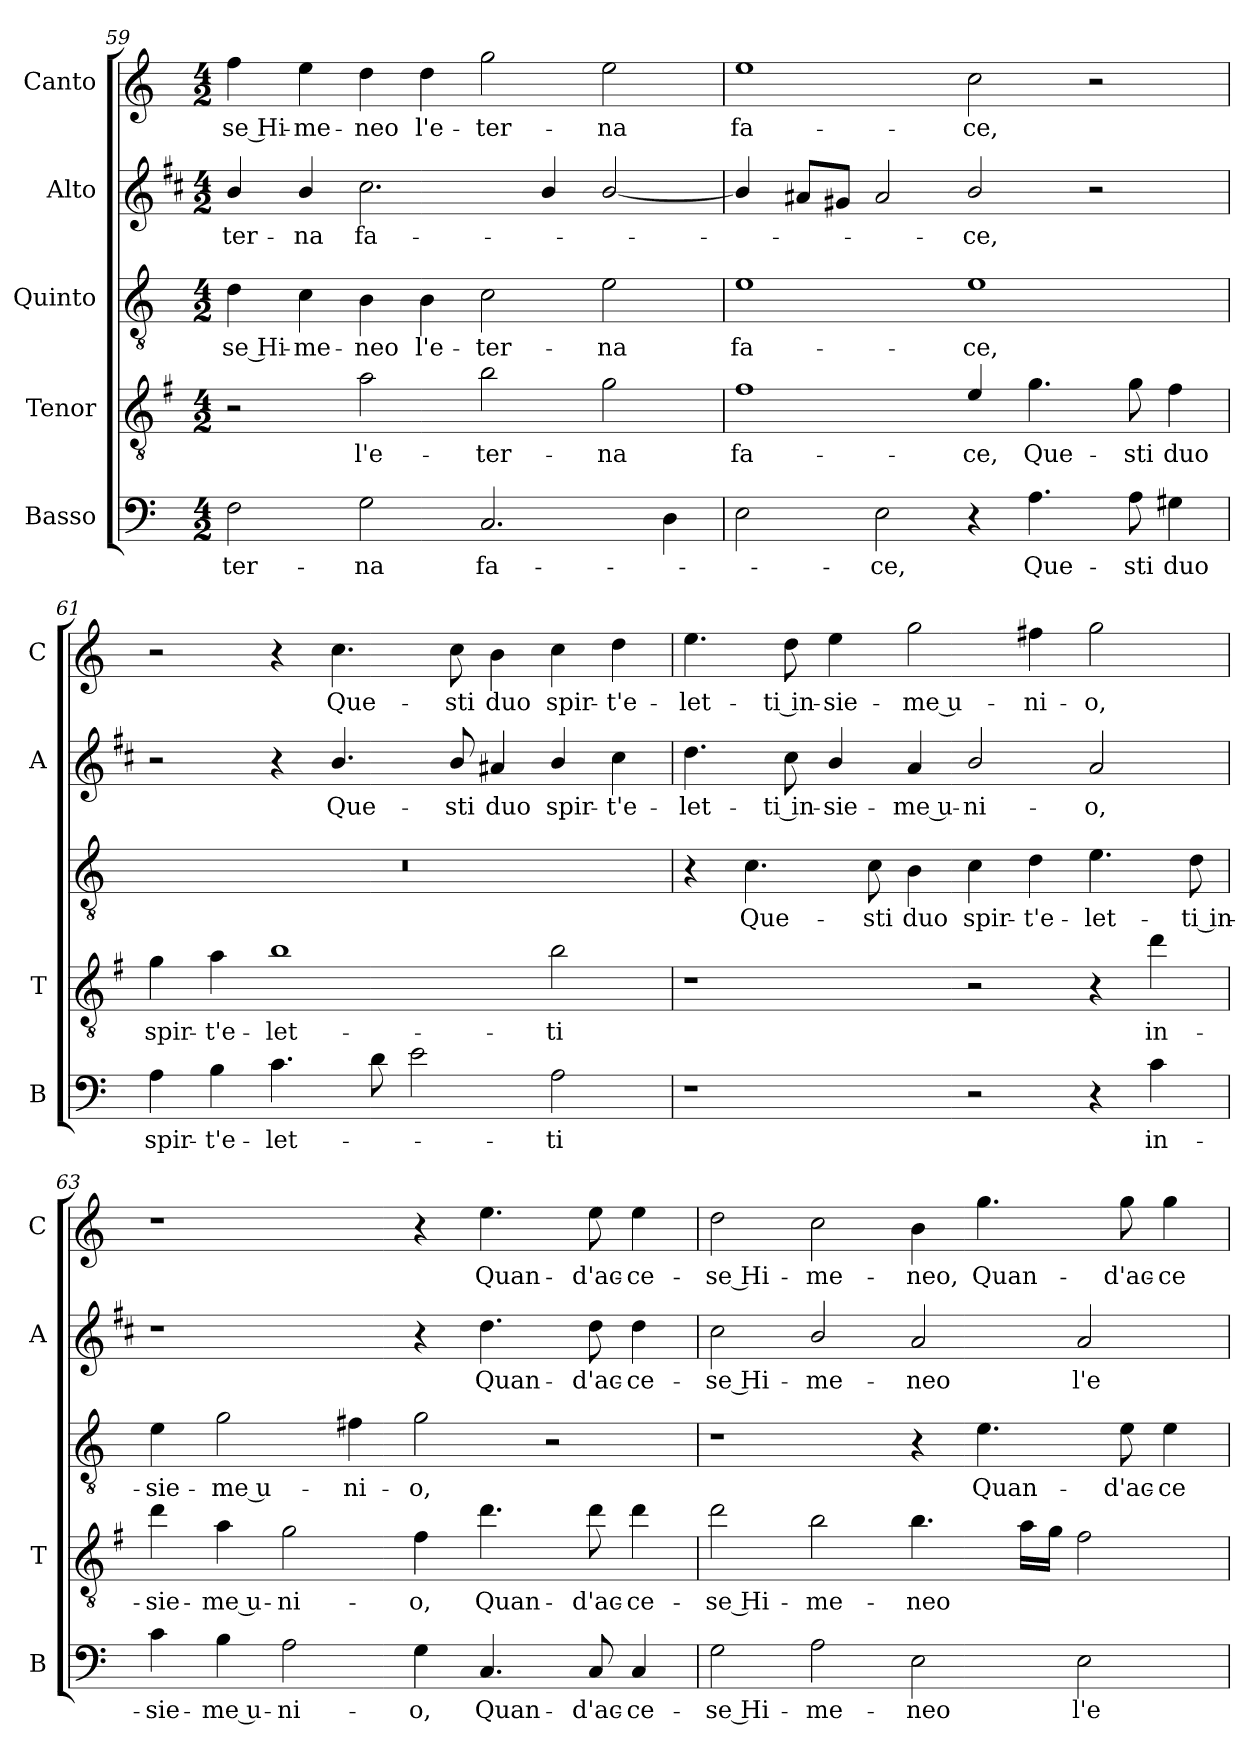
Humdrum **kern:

**kern	**text	**kern	**text	**kern	**text	**kern	**text	**kern	**text
*part5	*part5	*part4	*part4	*part3	*part3	*part2	*part2	*part1	*part1
*staff5	*staff5	*staff4	*staff4	*staff3	*staff3	*staff2	*staff2	*staff1	*staff1
*I"Basso	*	*I"Tenor	*	*I"Quinto	*	*I"Alto	*	*I"Canto	*
*I'B	*	*I'T	*	*	*	*I'A	*	*I'C	*
*clefF4	*	*clefGv2	*	*clefGv2	*	*clefG2	*	*clefG2	*
*	*	*ITrd4c7	*	*	*	*ITrd1c2	*	*	*
*k[]	*	*k[]	*	*k[]	*	*k[]	*	*k[]	*
*C:	*	*C:	*	*C:	*	*C:	*	*C:	*
*M4/2	*	*M4/2	*	*M4/2	*	*M4/2	*	*M4/2	*
=59	=59	=59	=59	=59	=59	=59	=59	=59	=59
!	!LO:LY:b	!	!	!	!LO:LY:b	!	!LO:LY:b	!	!LO:LY:b
2F\	-ter-	2r	.	4d\	-se Hi-	4a/	-ter-	4ff\	-se Hi-
!	!	!	!	!	!LO:LY:b	!	!LO:LY:b	!	!LO:LY:b
.	.	.	.	4c\	-me-	4a/	-na	4ee\	-me-
!	!LO:LY:b	!	!LO:LY:b	!	!LO:LY:b	!	!LO:LY:b	!	!LO:LY:b
2G\	-na	2d\	l'e-	4B\	-neo	2.b\	fa-	4dd\	-neo
!	!	!	!	!	!LO:LY:b	!	!	!	!LO:LY:b
.	.	.	.	4B\	l'e-	.	.	4dd\	l'e-
!	!LO:LY:b	!	!LO:LY:b	!	!LO:LY:b	!	!	!	!LO:LY:b
2.C/	fa-	2e\	-ter-	2c\	-ter-	.	.	2gg\	-ter-
.	.	.	.	.	.	4a/	.	.	.
!	!	!	!LO:LY:b	!	!LO:LY:b	!	!	!	!LO:LY:b
.	.	2c\	-na	2e\	-na	[2a/	.	2ee\	-na
4D\	.	.	.	.	.	.	.	.	.
=60	=60	=60	=60	=60	=60	=60	=60	=60	=60
!	!	!	!LO:LY:b	!	!LO:LY:b	!	!	!	!LO:LY:b
2E\	.	1B	fa-	1e	fa-	4a/]	.	1ee	fa-
.	.	.	.	.	.	8g#X/L	.	.	.
.	.	.	.	.	.	8f#X/J	.	.	.
!	!LO:LY:b	!	!	!	!	!	!	!	!
2E\	-ce,	.	.	.	.	2g#/	.	.	.
!	!	!	!LO:LY:b	!	!LO:LY:b	!	!LO:LY:b	!	!LO:LY:b
4r	.	4A/	-ce,	1e	-ce,	2a/	-ce,	2cc\	-ce,
!	!LO:LY:b	!	!LO:LY:b	!	!	!	!	!	!
4.A\	Que-	4.c\	Que-	.	.	.	.	.	.
.	.	.	.	.	.	2r	.	2r	.
!	!LO:LY:b	!	!LO:LY:b	!	!	!	!	!	!
8A\	-sti	8c\	-sti	.	.	.	.	.	.
!	!LO:LY:b	!	!LO:LY:b	!	!	!	!	!	!
4G#X\	duo	4B\	duo	.	.	.	.	.	.
!!LO:PB:g=z
=61	=61	=61	=61	=61	=61	=61	=61	=61	=61
!	!LO:LY:b	!	!LO:LY:b	!	!	!	!	!	!
4A\	spir-	4c\	spir-	0r	.	2r	.	2r	.
!	!LO:LY:b	!	!LO:LY:b	!	!	!	!	!	!
4B\	-t'e-	4d\	-t'e-	.	.	.	.	.	.
!	!LO:LY:b	!	!LO:LY:b	!	!	!	!	!	!
4.c\	-let-	1e	-let-	.	.	4r	.	4r	.
!	!	!	!	!	!	!	!LO:LY:b	!	!LO:LY:b
.	.	.	.	.	.	4.a/	Que-	4.cc\	Que-
8d\	.	.	.	.	.	.	.	.	.
2e\	.	.	.	.	.	.	.	.	.
!	!	!	!	!	!	!	!LO:LY:b	!	!LO:LY:b
.	.	.	.	.	.	8a/	-sti	8cc\	-sti
!	!	!	!	!	!	!	!LO:LY:b	!	!LO:LY:b
.	.	.	.	.	.	4g#X/	duo	4b\	duo
!	!LO:LY:b	!	!LO:LY:b	!	!	!	!LO:LY:b	!	!LO:LY:b
2A\	-ti	2e\	-ti	.	.	4a/	spir-	4cc\	spir-
!	!	!	!	!	!	!	!LO:LY:b	!	!LO:LY:b
.	.	.	.	.	.	4b\	-t'e-	4dd\	-t'e-
=62	=62	=62	=62	=62	=62	=62	=62	=62	=62
!	!	!	!	!	!	!	!LO:LY:b	!	!LO:LY:b
1r	.	1r	.	4r	.	4.cc\	-let-	4.ee\	-let-
!	!	!	!	!	!LO:LY:b	!	!	!	!
.	.	.	.	4.c\	Que-	.	.	.	.
!	!	!	!	!	!	!	!LO:LY:b	!	!LO:LY:b
.	.	.	.	.	.	8b\	-ti in-	8dd\	-ti in-
!	!	!	!	!	!	!	!LO:LY:b	!	!LO:LY:b
.	.	.	.	.	.	4a/	-sie-	4ee\	-sie-
!	!	!	!	!	!LO:LY:b	!	!	!	!
.	.	.	.	8c\	-sti	.	.	.	.
!	!	!	!	!	!LO:LY:b	!	!LO:LY:b	!	!LO:LY:b
.	.	.	.	4B\	duo	4g/	-me u-	2gg\	-me u-
!	!	!	!	!	!LO:LY:b	!	!LO:LY:b	!	!
2r	.	2r	.	4c\	spir-	2a/	-ni-	.	.
!	!	!	!	!	!LO:LY:b	!	!	!	!LO:LY:b
.	.	.	.	4d\	-t'e-	.	.	4ff#X\	-ni-
!	!	!	!	!	!LO:LY:b	!	!LO:LY:b	!	!LO:LY:b
4r	.	4r	.	4.e\	-let-	2g/	-o,	2gg\	-o,
!	!LO:LY:b	!	!LO:LY:b	!	!	!	!	!	!
4c\	in-	4g\	in-	.	.	.	.	.	.
!	!	!	!	!	!LO:LY:b	!	!	!	!
.	.	.	.	8d\	-ti in-	.	.	.	.
=63	=63	=63	=63	=63	=63	=63	=63	=63	=63
!	!LO:LY:b	!	!LO:LY:b	!	!LO:LY:b	!	!	!	!
4c\	-sie-	4g\	-sie-	4e\	-sie-	1r	.	1r	.
!	!LO:LY:b	!	!LO:LY:b	!	!LO:LY:b	!	!	!	!
4B\	-me u-	4d\	-me u-	2g\	-me u-	.	.	.	.
!	!LO:LY:b	!	!LO:LY:b	!	!	!	!	!	!
2A\	-ni-	2c\	-ni-	.	.	.	.	.	.
!	!	!	!	!	!LO:LY:b	!	!	!	!
.	.	.	.	4f#X\	-ni-	.	.	.	.
!	!LO:LY:b	!	!LO:LY:b	!	!LO:LY:b	!	!	!	!
4G\	-o,	4B\	-o,	2g\	-o,	4r	.	4r	.
!	!LO:LY:b	!	!LO:LY:b	!	!	!	!LO:LY:b	!	!LO:LY:b
4.C/	Quan-	4.g\	Quan-	.	.	4.cc\	Quan-	4.ee\	Quan-
.	.	.	.	2r	.	.	.	.	.
!	!LO:LY:b	!	!LO:LY:b	!	!	!	!LO:LY:b	!	!LO:LY:b
8C/	-d'ac-	8g\	-d'ac-	.	.	8cc\	-d'ac-	8ee\	-d'ac-
!	!LO:LY:b	!	!LO:LY:b	!	!	!	!LO:LY:b	!	!LO:LY:b
4C/	-ce-	4g\	-ce-	.	.	4cc\	-ce-	4ee\	-ce-
!!LO:LB:g=z
=64	=64	=64	=64	=64	=64	=64	=64	=64	=64
!	!LO:LY:b	!	!LO:LY:b	!	!	!	!LO:LY:b	!	!LO:LY:b
2G\	-se Hi-	2g\	-se Hi-	1r	.	2b\	-se Hi-	2dd\	-se Hi-
!	!LO:LY:b	!	!LO:LY:b	!	!	!	!LO:LY:b	!	!LO:LY:b
2A\	-me-	2e\	-me-	.	.	2a/	-me-	2cc\	-me-
!	!LO:LY:b	!	!LO:LY:b	!	!	!	!LO:LY:b	!	!LO:LY:b
2E\	-neo	4.e\	-neo	4r	.	2g/	-neo	4b\	-neo,
!	!	!	!	!	!LO:LY:b	!	!	!	!LO:LY:b
.	.	.	.	4.e\	Quan-	.	.	4.gg\	Quan-
.	.	16d\LL	.	.	.	.	.	.	.
.	.	16c\JJ	.	.	.	.	.	.	.
!	!LO:LY:b	!	!	!	!	!	!LO:LY:b	!	!
2E\	l'e-	2B\	.	.	.	2g/	l'e-	.	.
!	!	!	!	!	!LO:LY:b	!	!	!	!LO:LY:b
.	.	.	.	8e\	-d'ac-	.	.	8gg\	-d'ac-
!	!	!	!	!	!LO:LY:b	!	!	!	!LO:LY:b
.	.	.	.	4e\	-ce-	.	.	4gg\	-ce-
=	=	=	=	=	=	=	=	=	=
*-	*-	*-	*-	*-	*-	*-	*-	*-	*-
